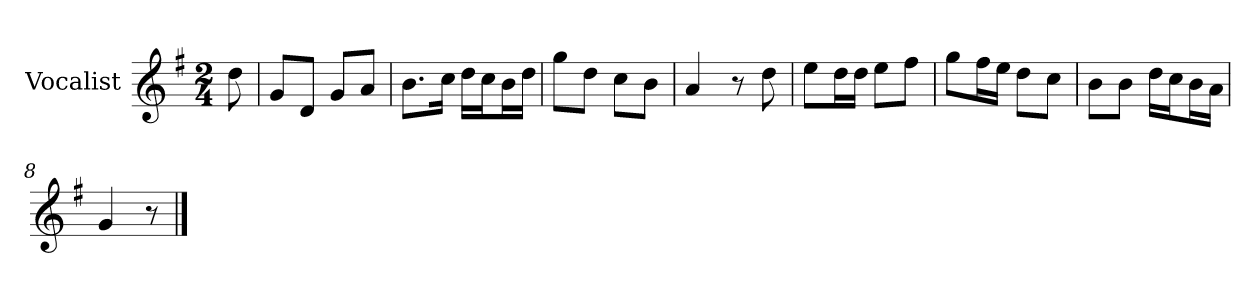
**kern
*part1
*staff1
*I"Vocalist
*k[f#]
*G:
*M2/4
=
8dd
=1
8gL
8dJ
8gL
8aJ
=2
8.bL
16ccJk
16ddLL
16ccJ
16bL
16ddJJ
=3
8ggL
8ddJ
8ccL
8bJ
=4
4a
8r
8dd
=5
8eeL
16ddL
16ddJJ
8eeL
8ff#J
=6
8ggL
16ff#L
16eeJJ
8ddL
8ccJ
=7
8bL
8bJ
16ddLL
16ccJ
16bL
16aJJ
=8
4g
8r
==
*-
